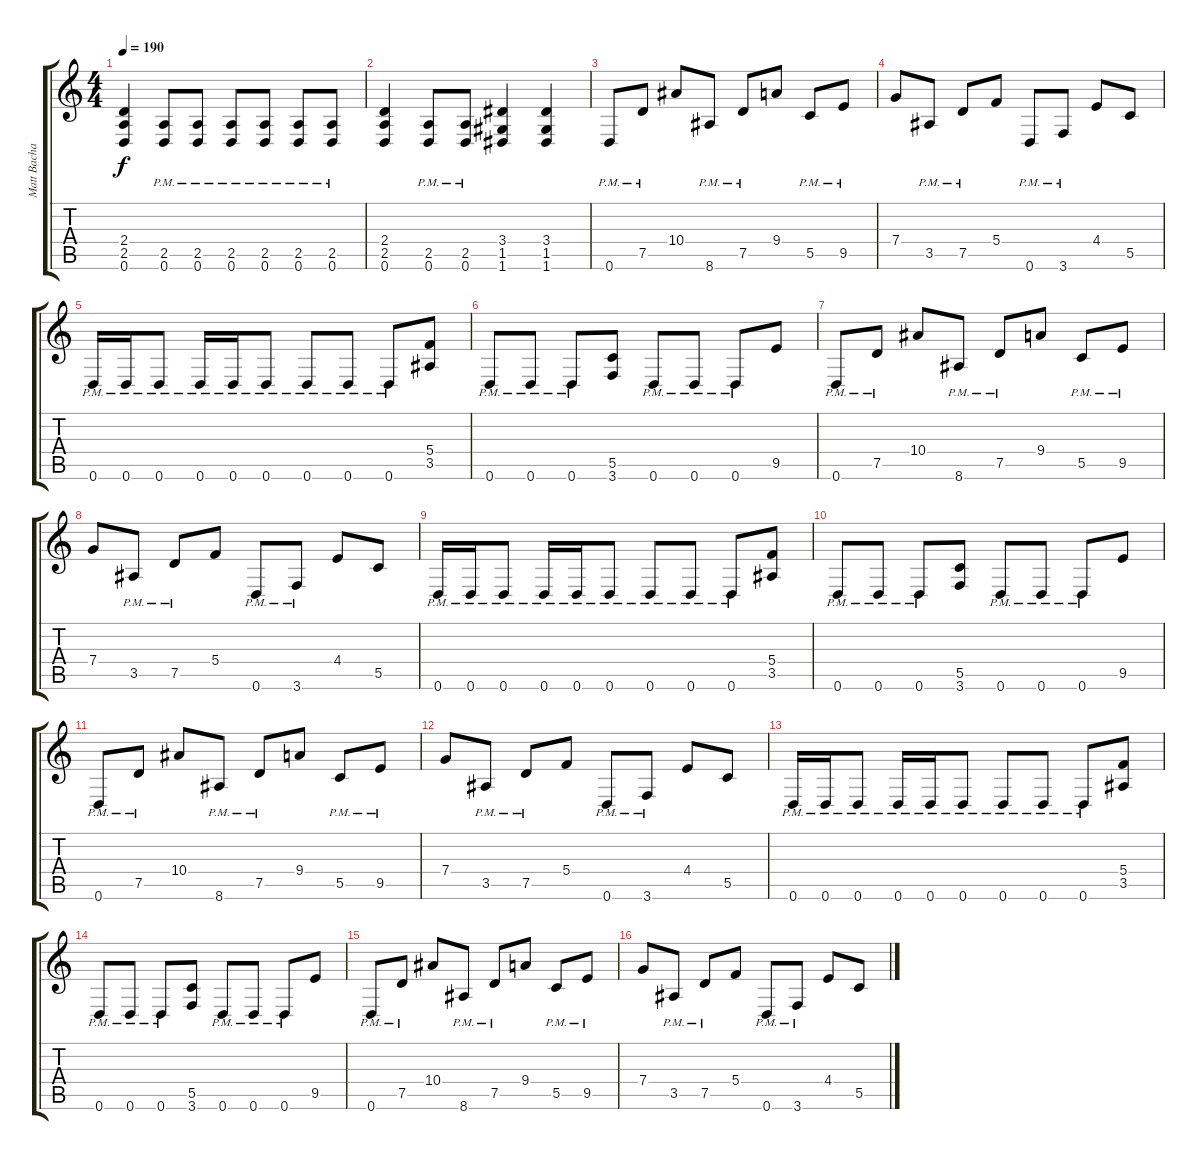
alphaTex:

\track ("Matt Bachand" "Matt Bacha") {instrument distortionguitar}
\staff {score tabs}
\tuning (D4 A3 F3 C3 G2 D2) {hide}
\ts (4 4)
\tempo 190
\clef g2
\ks c
(2.4 2.5 0.6).4{dy f} (2.5{pm} 0.6{pm}).8 (2.5{pm} 0.6{pm}).8 (2.5{pm} 0.6{pm}).8 (2.5{pm} 0.6{pm}).8 (2.5{pm} 0.6{pm}).8 (2.5{pm} 0.6{pm}).8 |
(2.4 2.5 0.6).4 (2.5{pm} 0.6{pm}).8 (2.5{pm} 0.6{pm}).8 (3.4 1.5 1.6).4 (3.4 1.5 1.6).4 |
0.6{pm}.8 7.5{pm}.8 10.4.8 8.6{pm}.8 7.5{pm}.8 9.4.8 5.5{pm}.8 9.5{pm}.8 |
7.4.8 3.5{pm}.8 7.5{pm}.8 5.4.8 0.6{pm}.8 3.6{pm}.8 4.4.8 5.5.8 |
0.6{pm}.16 0.6{pm}.16 0.6{pm}.8 0.6{pm}.16 0.6{pm}.16 0.6{pm}.8 0.6{pm}.8 0.6{pm}.8 0.6{pm}.8 (5.4 3.5).8 |
0.6{pm}.8 0.6{pm}.8 0.6{pm}.8 (5.5 3.6).8 0.6{pm}.8 0.6{pm}.8 0.6{pm}.8 9.5.8 |
0.6{pm}.8 7.5{pm}.8 10.4.8 8.6{pm}.8 7.5{pm}.8 9.4.8 5.5{pm}.8 9.5{pm}.8 |
7.4.8 3.5{pm}.8 7.5{pm}.8 5.4.8 0.6{pm}.8 3.6{pm}.8 4.4.8 5.5.8 |
0.6{pm}.16 0.6{pm}.16 0.6{pm}.8 0.6{pm}.16 0.6{pm}.16 0.6{pm}.8 0.6{pm}.8 0.6{pm}.8 0.6{pm}.8 (5.4 3.5).8 |
0.6{pm}.8 0.6{pm}.8 0.6{pm}.8 (5.5 3.6).8 0.6{pm}.8 0.6{pm}.8 0.6{pm}.8 9.5.8 |
0.6{pm}.8 7.5{pm}.8 10.4.8 8.6{pm}.8 7.5{pm}.8 9.4.8 5.5{pm}.8 9.5{pm}.8 |
7.4.8 3.5{pm}.8 7.5{pm}.8 5.4.8 0.6{pm}.8 3.6{pm}.8 4.4.8 5.5.8 |
0.6{pm}.16 0.6{pm}.16 0.6{pm}.8 0.6{pm}.16 0.6{pm}.16 0.6{pm}.8 0.6{pm}.8 0.6{pm}.8 0.6{pm}.8 (5.4 3.5).8 |
0.6{pm}.8 0.6{pm}.8 0.6{pm}.8 (5.5 3.6).8 0.6{pm}.8 0.6{pm}.8 0.6{pm}.8 9.5.8 |
0.6{pm}.8 7.5{pm}.8 10.4.8 8.6{pm}.8 7.5{pm}.8 9.4.8 5.5{pm}.8 9.5{pm}.8 |
7.4.8 3.5{pm}.8 7.5{pm}.8 5.4.8 0.6{pm}.8 3.6{pm}.8 4.4.8 5.5.8
